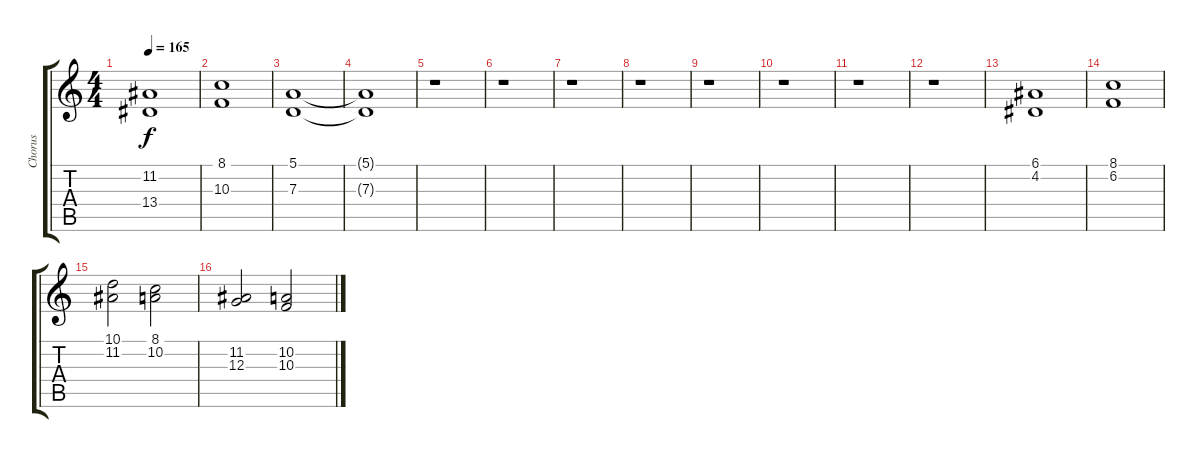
\track ("Chorus" "Chorus") {instrument choiraahs}
\staff {score tabs}
\tuning (E4 B3 G3 D3 A2 E2) {hide}
\ts (4 4)
\tempo 165
\clef g2
\ks c
(11.2 13.4).1{dy f} |
(8.1 10.3).1 |
(5.1 7.3).1 |
(5.1{t} 7.3{t}).1 |
r.1 |
r.1 |
r.1 |
r.1 |
r.1 |
r.1 |
r.1 |
r.1 |
(6.1 4.2).1 |
(8.1 6.2).1 |
(10.1 11.2).2 (8.1 10.2).2 |
(11.2 12.3).2 (10.2 10.3).2
